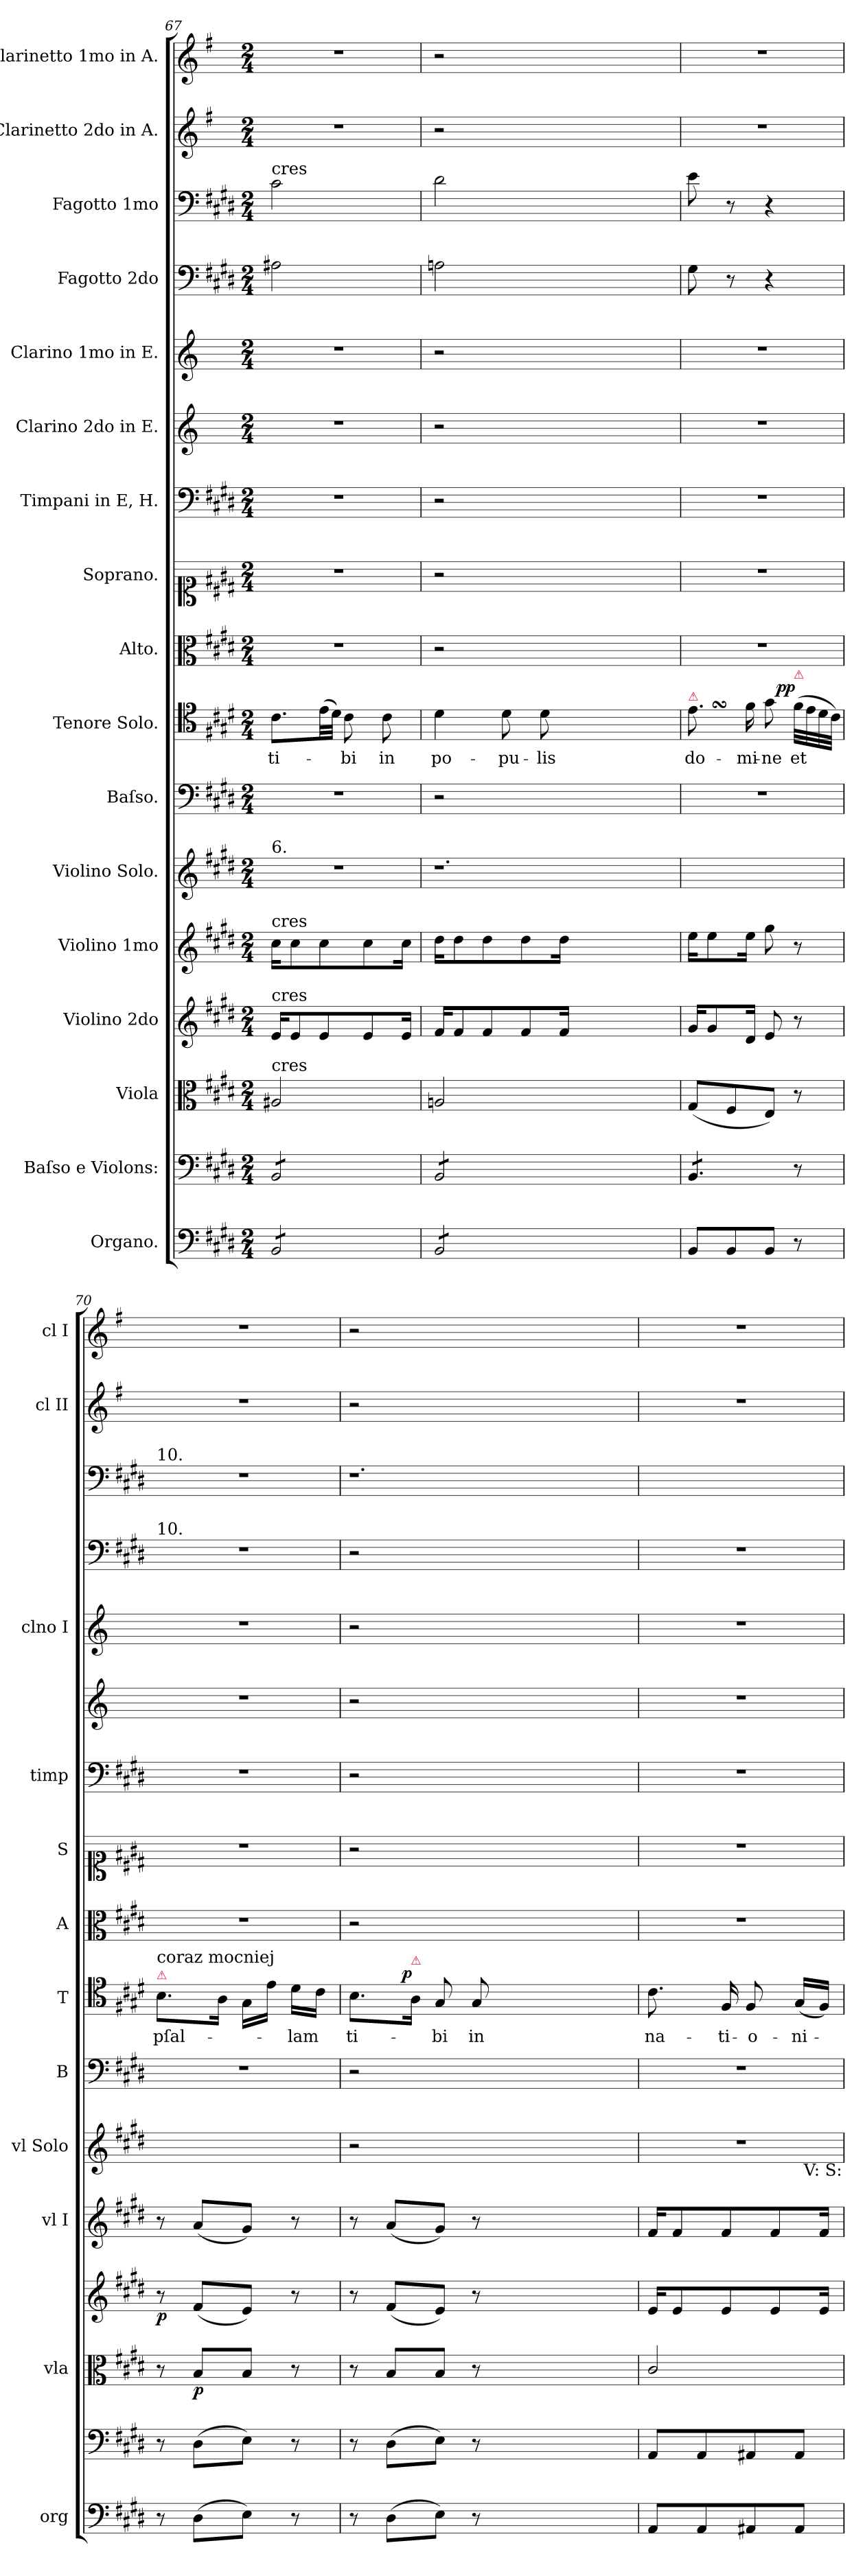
**kern	**kern	**kern	**dynam	**kern	**dynam	**kern	**kern	**kern	**kern	**text	**dynam	**kern	**kern	**kern	**kern	**kern	**kern	**kern	**kern	**kern
*part17	*part16	*part15	*part15	*part14	*part14	*part13	*part12	*part11	*part10	*part10	*part10	*part9	*part8	*part7	*part6	*part5	*part4	*part3	*part2	*part1
*staff17	*staff16	*staff15	*staff15	*staff14	*staff14	*staff13	*staff12	*staff11	*staff10	*staff10	*staff10	*staff9	*staff8	*staff7	*staff6	*staff5	*staff4	*staff3	*staff2	*staff1
*I"Organo.	*I"Baſso e Violons:	*I"Viola	*	*I"Violino 2do	*	*I"Violino 1mo	*I"Violino Solo.	*I"Baſso.	*I"Tenore Solo.	*	*	*I"Alto.	*I"Soprano.	*I"Timpani in E, H.	*I"Clarino 2do in E.	*I"Clarino 1mo in E.	*I"Fagotto 2do	*I"Fagotto 1mo	*I"Clarinetto 2do in A.	*I"Clarinetto 1mo in A.
*I'org	*	*I'vla	*	*	*	*I'vl I	*I'vl Solo	*I'B	*I'T	*	*	*I'A	*I'S	*I'timp	*	*I'clno I	*	*	*I'cl II	*I'cl I
*clefF4	*clefF4	*clefC3	*	*clefG2	*	*clefG2	*clefG2	*clefF4	*clefC4	*	*	*clefC3	*clefC1	*clefF4	*clefG2	*clefG2	*clefF4	*clefF4	*clefG2	*clefG2
*	*	*	*	*	*	*	*	*	*	*	*	*	*	*	*ITrd-2c-4	*ITrd-2c-4	*	*	*ITrd2c3	*ITrd2c3
*k[f#c#g#d#]	*k[f#c#g#d#]	*k[f#c#g#d#]	*	*k[f#c#g#d#]	*	*k[f#c#g#d#]	*k[f#c#g#d#]	*k[f#c#g#d#]	*k[f#c#g#d#]	*	*	*k[f#c#g#d#]	*k[f#c#g#d#]	*k[f#c#g#d#]	*k[f#c#g#d#]	*k[f#c#g#d#]	*k[f#c#g#d#]	*k[f#c#g#d#]	*k[f#c#g#d#]	*k[f#c#g#d#]
*M2/4	*M2/4	*M2/4	*	*M2/4	*	*M2/4	*M2/4	*M2/4	*M2/4	*	*	*M2/4	*M2/4	*M2/4	*M2/4	*M2/4	*M2/4	*M2/4	*M2/4	*M2/4
=67	=67	=67	=67	=67	=67	=67	=67	=67	=67	=67	=67	=67	=67	=67	=67	=67	=67	=67	=67	=67
!	!	!	!	!	!	!	!	!	!	!	!	!	!	!	!	!	!	!LO:TX:t=cres	!	!
!	!	!	!	!	!	!	!LO:TX:a:t=6.	!	!	!	!	!	!	!	!	!	!	!	!	!
!	!	!	!	!	!	!LO:TX:a:t=cres	!	!	!	!	!	!	!	!	!	!	!	!	!	!
!	!	!	!	!LO:TX:t=cres	!	!	!	!	!	!	!	!	!	!	!	!	!	!	!	!
!	!	!LO:TX:t=cres	!	!	!	!	!	!	!	!	!	!	!	!	!	!	!	!	!	!
*tremolo	*	*	*	*	*	*	*	*	*	*	*	*	*	*	*	*	*	*	*	*
*	*tremolo	*	*	*	*	*	*	*	*	*	*	*	*	*	*	*	*	*	*	*
8BB/L	8BB/L	2A#X/	.	16e/KL	.	16cc#\KL	2r	2r	8.c#\L	ti-	.	2r	2r	2r	2r	2r	2A#X\	2c#\	2r	2r
.	.	.	.	8e/	.	8cc#\	.	.	.	.	.	.	.	.	.	.	.	.	.	.
8BB/	8BB/	.	.	.	.	.	.	.	.	.	.	.	.	.	.	.	.	.	.	.
.	.	.	.	8e/	.	8cc#\	.	.	(32e\LL	.	.	.	.	.	.	.	.	.	.	.
.	.	.	.	.	.	.	.	.	32d#\JJJ)	.	.	.	.	.	.	.	.	.	.	.
8BB/	8BB/	.	.	.	.	.	.	.	8c#\	-bi	.	.	.	.	.	.	.	.	.	.
.	.	.	.	8e/	.	8cc#\	.	.	.	.	.	.	.	.	.	.	.	.	.	.
8BB/J	8BB/J	.	.	.	.	.	.	.	8c#\	in	.	.	.	.	.	.	.	.	.	.
.	.	.	.	16e/Jk	.	16cc#\Jk	.	.	.	.	.	.	.	.	.	.	.	.	.	.
=68	=68	=68	=68	=68	=68	=68	=68	=68	=68	=68	=68	=68	=68	=68	=68	=68	=68	=68	=68	=68
8BB/L	8BB/L	2An/	.	16f#/KL	.	16dd#\KL	1.r	2r	4d#\	po-	.	2r	2r	2r	2r	2r	2An\	2d#\	2r	2r
.	.	.	.	8f#/	.	8dd#\	.	.	.	.	.	.	.	.	.	.	.	.	.	.
8BB/	8BB/	.	.	.	.	.	.	.	.	.	.	.	.	.	.	.	.	.	.	.
.	.	.	.	8f#/	.	8dd#\	.	.	.	.	.	.	.	.	.	.	.	.	.	.
8BB/	8BB/	.	.	.	.	.	.	.	8d#\	-pu-	.	.	.	.	.	.	.	.	.	.
.	.	.	.	8f#/	.	8dd#\	.	.	.	.	.	.	.	.	.	.	.	.	.	.
8BB/J	8BB/J	.	.	.	.	.	.	.	8d#\	-lis	.	.	.	.	.	.	.	.	.	.
*Xtremolo	*	*	*	*	*	*	*	*	*	*	*	*	*	*	*	*	*	*	*	*
.	.	.	.	16f#/Jk	.	16dd#\Jk	.	.	.	.	.	.	.	.	.	.	.	.	.	.
1ryy	1ryy	1ryy	.	1ryy	.	1ryy	.	1ryy	1ryy	.	.	1ryy	1ryy	1ryy	1ryy	1ryy	1ryy	1ryy	1ryy	1ryy
=69	=69	=69	=69	=69	=69	=69	=69	=69	=69	=69	=69	=69	=69	=69	=69	=69	=69	=69	=69	=69
!	!	!	!	!	!	!	!	!	!LO:TX:a:color=crimson:t=⚠	!	!	!	!	!	!	!	!	!	!	!
8BB/L	8BB/L	(8G#/L	.	16g#/KL	.	16ee\KL	2ryy	2r	8.eSSs\	do-	.	2r	2r	2r	2r	2r	8G#\	8e\	2r	2r
.	.	.	.	8g#/	.	8ee\	.	.	.	.	.	.	.	.	.	.	.	.	.	.
8BB/	8BB/	8F#/	.	.	.	.	.	.	.	.	.	.	.	.	.	.	8r	8r	.	.
.	.	.	.	16d#/Jk	.	16ee\Jk	.	.	16f#\	-mi-	.	.	.	.	.	.	.	.	.	.
8BB/J	8BB/J	8E/J)	.	8e/	.	8gg#\	.	.	8g#\	-ne	.	.	.	.	.	.	4r	4r	.	.
*	*Xtremolo	*	*	*	*	*	*	*	*	*	*	*	*	*	*	*	*	*	*	*
!	!	!	!	!	!	!	!	!	!LO:TX:a:color=crimson:t=⚠	!	!	!	!	!	!	!	!	!	!	!
!	!	!	!	!	!	!	!	!	!	!	!LO:DY:a:rj	!	!	!	!	!	!	!	!	!
8r	8r	8r	.	8r	.	8r	.	.	(32f#\LLL	et	pp	.	.	.	.	.	.	.	.	.
.	.	.	.	.	.	.	.	.	32e\	.	.	.	.	.	.	.	.	.	.	.
.	.	.	.	.	.	.	.	.	32d#\	.	.	.	.	.	.	.	.	.	.	.
.	.	.	.	.	.	.	.	.	32c#\JJJ)	.	.	.	.	.	.	.	.	.	.	.
=70	=70	=70	=70	=70	=70	=70	=70	=70	=70	=70	=70	=70	=70	=70	=70	=70	=70	=70	=70	=70
!	!	!	!	!	!	!	!	!	!	!	!	!	!	!	!	!	!	!LO:TX:a:t=10.	!	!
!	!	!	!	!	!	!	!	!	!	!	!	!	!	!	!	!	!LO:TX:a:t=10.	!	!	!
!	!	!	!	!	!	!	!	!	!LO:TX:a:color=crimson:t=⚠	!	!	!	!	!	!	!	!	!	!	!
!	!	!	!	!	!	!	!	!	!LO:TX:a:t=coraz mocniej	!	!	!	!	!	!	!	!	!	!	!
8r	8r	8r	.	8r	p	8r	2ryy	2r	8.B\L	pſal-	.	2r	2r	2r	2r	2r	2r	2r	2r	2r
(8D#\L	(8D#\L	8B/L	p	(8f#/L	.	(8a/L	.	.	.	.	.	.	.	.	.	.	.	.	.	.
.	.	.	.	.	.	.	.	.	16A\Jk	.	.	.	.	.	.	.	.	.	.	.
8E\J)	8E\J)	8B/J	.	8e/J)	.	8g#/J)	.	.	16G#\LL	.	.	.	.	.	.	.	.	.	.	.
.	.	.	.	.	.	.	.	.	16e\JJ	.	.	.	.	.	.	.	.	.	.	.
8r	8r	8r	.	8r	.	8r	.	.	16d#\LL	-lam	.	.	.	.	.	.	.	.	.	.
.	.	.	.	.	.	.	.	.	16c#\JJ	.	.	.	.	.	.	.	.	.	.	.
=71	=71	=71	=71	=71	=71	=71	=71	=71	=71	=71	=71	=71	=71	=71	=71	=71	=71	=71	=71	=71
8r	8r	8r	.	8r	.	8r	2r	2r	8.B\L	ti-	.	2r	2r	2r	2r	2r	2r	1.r	2r	2r
(8D#\L	(8D#\L	8B/L	.	(8f#/L	.	(8a/L	.	.	.	.	.	.	.	.	.	.	.	.	.	.
!	!	!	!	!	!	!	!	!	!LO:TX:a:color=crimson:t=⚠	!	!	!	!	!	!	!	!	!	!	!
!	!	!	!	!	!	!	!	!	!	!	!LO:DY:a:rj	!	!	!	!	!	!	!	!	!
.	.	.	.	.	.	.	.	.	16A\Jk	.	p	.	.	.	.	.	.	.	.	.
8E\J)	8E\J)	8B/J	.	8e/J)	.	8g#/J)	.	.	8G#/	-bi	.	.	.	.	.	.	.	.	.	.
8r	8r	8r	.	8r	.	8r	.	.	8G#/	in	.	.	.	.	.	.	.	.	.	.
1ryy	1ryy	1ryy	.	1ryy	.	1ryy	1ryy	1ryy	1ryy	.	.	1ryy	1ryy	1ryy	1ryy	1ryy	1ryy	.	1ryy	1ryy
=72	=72	=72	=72	=72	=72	=72	=72	=72	=72	=72	=72	=72	=72	=72	=72	=72	=72	=72	=72	=72
8AA/L	8AA/L	2c#/	.	16e/KL	.	16f#/KL	2r	2r	8.c#\	na-	.	2r	2r	2r	2r	2r	2r	2ryy	2r	2r
.	.	.	.	8e/	.	8f#/	.	.	.	.	.	.	.	.	.	.	.	.	.	.
8AA/	8AA/	.	.	.	.	.	.	.	.	.	.	.	.	.	.	.	.	.	.	.
.	.	.	.	8e/	.	8f#/	.	.	16F#/	-ti-	.	.	.	.	.	.	.	.	.	.
8AA#X/	8AA#X/	.	.	.	.	.	.	.	8F#/	-o-	.	.	.	.	.	.	.	.	.	.
.	.	.	.	8e/	.	8f#/	.	.	.	.	.	.	.	.	.	.	.	.	.	.
8AA#/J	8AA#/J	.	.	.	.	.	.	.	(16G#/LL	-ni-	.	.	.	.	.	.	.	.	.	.
.	.	.	.	16e/Jk	.	16f#/Jk	.	.	16F#/JJ)	.	.	.	.	.	.	.	.	.	.	.
!	!	!	!	!	!	!	!LO:TX:b:rj:t=V&colon; S&colon;	!	!	!	!	!	!	!	!	!	!	!	!	!
=	=	=	=	=	=	=	=	=	=	=	=	=	=	=	=	=	=	=	=	=
*-	*-	*-	*-	*-	*-	*-	*-	*-	*-	*-	*-	*-	*-	*-	*-	*-	*-	*-	*-	*-
